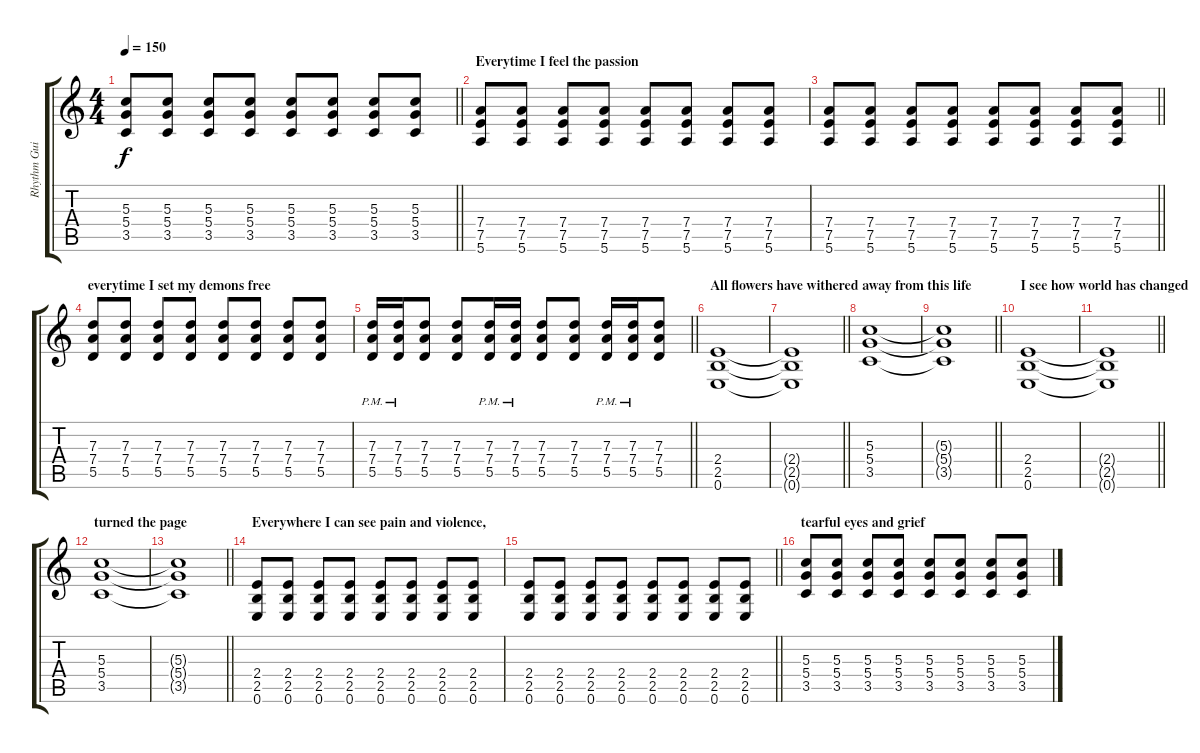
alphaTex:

\track ("Rhythm Guitar" "Rhythm Gui") {instrument overdrivenguitar}
\staff {score tabs}
\tuning (E4 B3 G3 D3 A2 E2) {hide}
\ts (4 4)
\tempo 150
\clef g2
\barLineRight lightlight
\ks c
(5.3 5.4 3.5).8{dy f} (5.3 5.4 3.5).8 (5.3 5.4 3.5).8 (5.3 5.4 3.5).8 (5.3 5.4 3.5).8 (5.3 5.4 3.5).8 (5.3 5.4 3.5).8 (5.3 5.4 3.5).8 |
\section ("" "Everytime I feel the passion")
(7.4 7.5 5.6).8 (7.4 7.5 5.6).8 (7.4 7.5 5.6).8 (7.4 7.5 5.6).8 (7.4 7.5 5.6).8 (7.4 7.5 5.6).8 (7.4 7.5 5.6).8 (7.4 7.5 5.6).8 |
\barLineRight lightlight
(7.4 7.5 5.6).8 (7.4 7.5 5.6).8 (7.4 7.5 5.6).8 (7.4 7.5 5.6).8 (7.4 7.5 5.6).8 (7.4 7.5 5.6).8 (7.4 7.5 5.6).8 (7.4 7.5 5.6).8 |
\section ("" "everytime I set my demons free")
(7.3 7.4 5.5).8 (7.3 7.4 5.5).8 (7.3 7.4 5.5).8 (7.3 7.4 5.5).8 (7.3 7.4 5.5).8 (7.3 7.4 5.5).8 (7.3 7.4 5.5).8 (7.3 7.4 5.5).8 |
\barLineRight lightlight
(7.3{pm} 7.4{pm} 5.5{pm}).16 (7.3{pm} 7.4{pm} 5.5{pm}).16 (7.3 7.4 5.5).8 (7.3 7.4 5.5).8 (7.3{pm} 7.4{pm} 5.5{pm}).16 (7.3{pm} 7.4{pm} 5.5{pm}).16 (7.3 7.4 5.5).8 (7.3 7.4 5.5).8 (7.3{pm} 7.4{pm} 5.5{pm}).16 (7.3{pm} 7.4{pm} 5.5{pm}).16 (7.3 7.4 5.5).8 |
\section ("" "All flowers have withered")
(2.4 2.5 0.6).1 |
\barLineRight lightlight
(2.4{t} 2.5{t} 0.6{t}).1 |
\section ("" "away from this life")
(5.3 5.4 3.5).1 |
\barLineRight lightlight
(5.3{t} 5.4{t} 3.5{t}).1 |
\section ("" "I see how world has changed")
(2.4 2.5 0.6).1 |
\barLineRight lightlight
(2.4{t} 2.5{t} 0.6{t}).1 |
\section ("" "turned the page")
(5.3 5.4 3.5).1 |
\barLineRight lightlight
(5.3{t} 5.4{t} 3.5{t}).1 |
\section ("" "Everywhere I can see pain and violence,")
(2.4 2.5 0.6).8 (2.4 2.5 0.6).8 (2.4 2.5 0.6).8 (2.4 2.5 0.6).8 (2.4 2.5 0.6).8 (2.4 2.5 0.6).8 (2.4 2.5 0.6).8 (2.4 2.5 0.6).8 |
\barLineRight lightlight
(2.4 2.5 0.6).8 (2.4 2.5 0.6).8 (2.4 2.5 0.6).8 (2.4 2.5 0.6).8 (2.4 2.5 0.6).8 (2.4 2.5 0.6).8 (2.4 2.5 0.6).8 (2.4 2.5 0.6).8 |
\section ("" "tearful eyes and grief")
(5.3 5.4 3.5).8 (5.3 5.4 3.5).8 (5.3 5.4 3.5).8 (5.3 5.4 3.5).8 (5.3 5.4 3.5).8 (5.3 5.4 3.5).8 (5.3 5.4 3.5).8 (5.3 5.4 3.5).8
